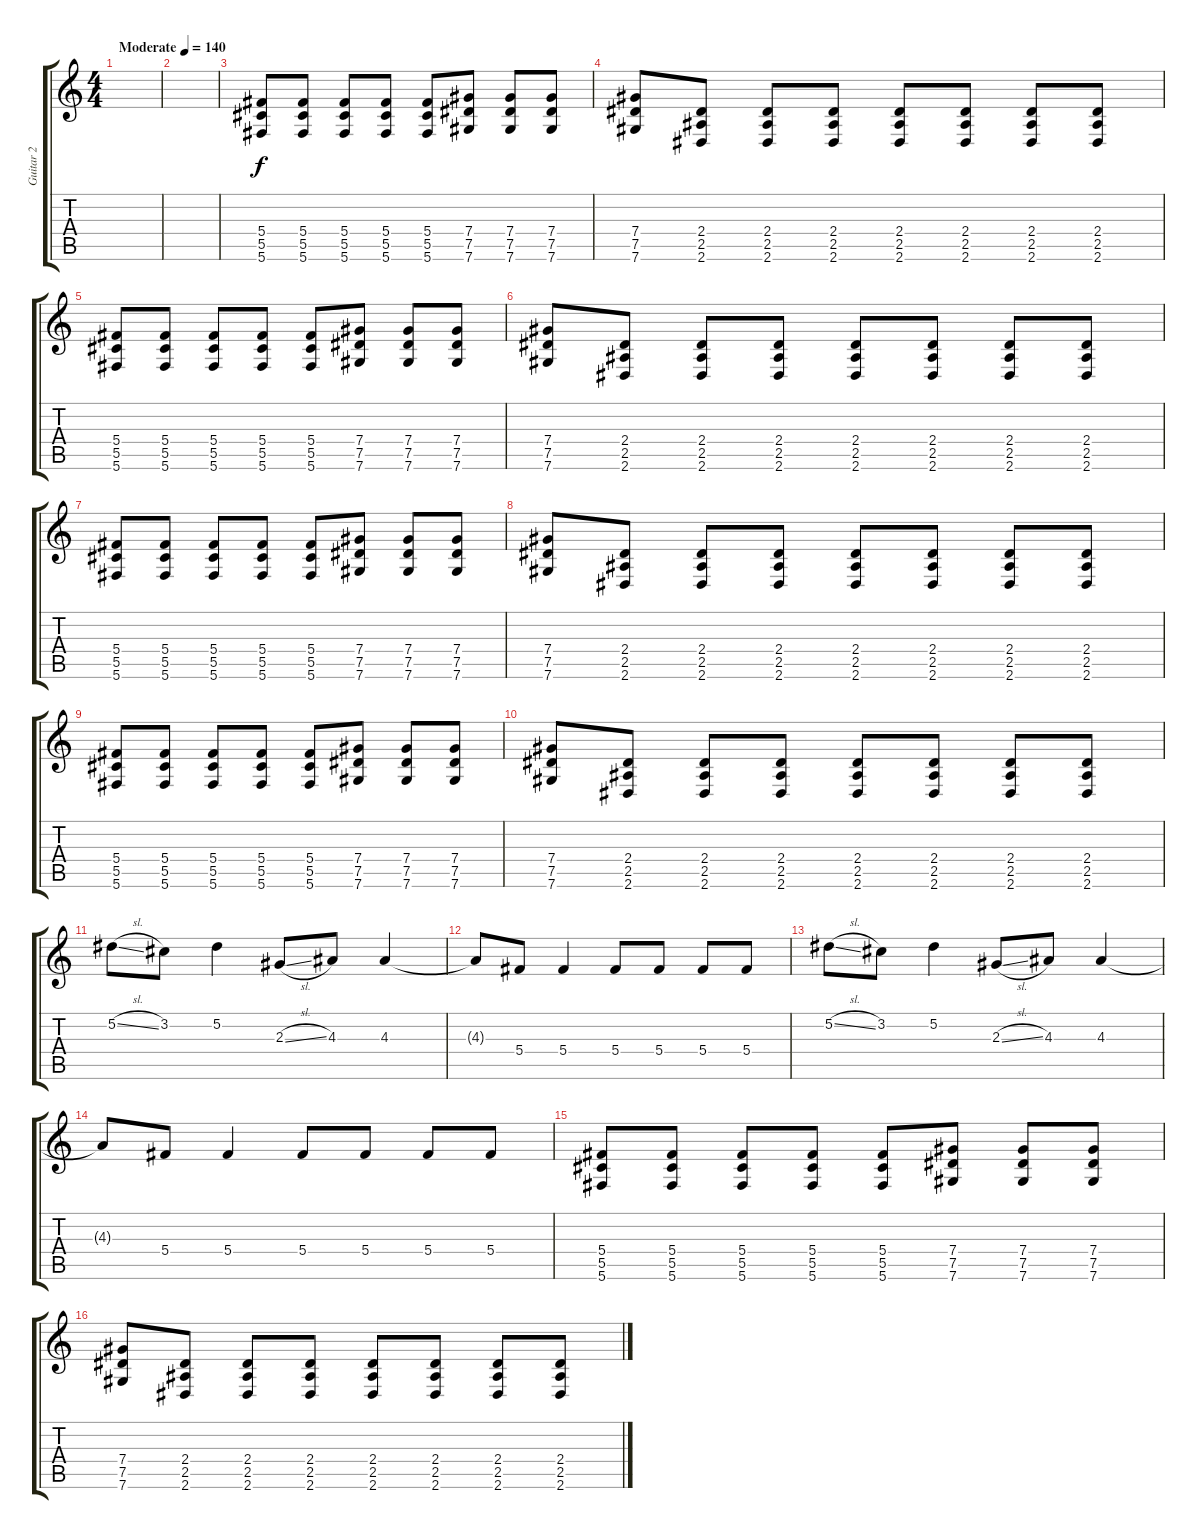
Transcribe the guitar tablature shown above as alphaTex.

\track ("Guitar 2" "Guitar 2") {instrument overdrivenguitar}
\staff {score tabs}
\tuning (Eb4 Bb3 Gb3 Db3 Ab2 Db2) {hide}
\ts (4 4)
\tempo (140 "Moderate")
\clef g2
\ks c
|
|
(5.4 5.5 5.6).8 (5.4 5.5 5.6).8 (5.4 5.5 5.6).8 (5.4 5.5 5.6).8 (5.4 5.5 5.6).8 (7.4 7.5 7.6).8 (7.4 7.5 7.6).8 (7.4 7.5 7.6).8 |
(7.4 7.5 7.6).8 (2.4 2.5 2.6).8 (2.4 2.5 2.6).8 (2.4 2.5 2.6).8 (2.4 2.5 2.6).8 (2.4 2.5 2.6).8 (2.4 2.5 2.6).8 (2.4 2.5 2.6).8 |
(5.4 5.5 5.6).8 (5.4 5.5 5.6).8 (5.4 5.5 5.6).8 (5.4 5.5 5.6).8 (5.4 5.5 5.6).8 (7.4 7.5 7.6).8 (7.4 7.5 7.6).8 (7.4 7.5 7.6).8 |
(7.4 7.5 7.6).8 (2.4 2.5 2.6).8 (2.4 2.5 2.6).8 (2.4 2.5 2.6).8 (2.4 2.5 2.6).8 (2.4 2.5 2.6).8 (2.4 2.5 2.6).8 (2.4 2.5 2.6).8 |
(5.4 5.5 5.6).8 (5.4 5.5 5.6).8 (5.4 5.5 5.6).8 (5.4 5.5 5.6).8 (5.4 5.5 5.6).8 (7.4 7.5 7.6).8 (7.4 7.5 7.6).8 (7.4 7.5 7.6).8 |
(7.4 7.5 7.6).8 (2.4 2.5 2.6).8 (2.4 2.5 2.6).8 (2.4 2.5 2.6).8 (2.4 2.5 2.6).8 (2.4 2.5 2.6).8 (2.4 2.5 2.6).8 (2.4 2.5 2.6).8 |
(5.4 5.5 5.6).8 (5.4 5.5 5.6).8 (5.4 5.5 5.6).8 (5.4 5.5 5.6).8 (5.4 5.5 5.6).8 (7.4 7.5 7.6).8 (7.4 7.5 7.6).8 (7.4 7.5 7.6).8 |
(7.4 7.5 7.6).8 (2.4 2.5 2.6).8 (2.4 2.5 2.6).8 (2.4 2.5 2.6).8 (2.4 2.5 2.6).8 (2.4 2.5 2.6).8 (2.4 2.5 2.6).8 (2.4 2.5 2.6).8 |
5.2{sl}.8 3.2.8 5.2.4 2.3{sl}.8 4.3.8 4.3.4 |
4.3{t}.8 5.4.8 5.4.4 5.4.8 5.4.8 5.4.8 5.4.8 |
5.2{sl}.8 3.2.8 5.2.4 2.3{sl}.8 4.3.8 4.3.4 |
4.3{t}.8 5.4.8 5.4.4 5.4.8 5.4.8 5.4.8 5.4.8 |
(5.4 5.5 5.6).8 (5.4 5.5 5.6).8 (5.4 5.5 5.6).8 (5.4 5.5 5.6).8 (5.4 5.5 5.6).8 (7.4 7.5 7.6).8 (7.4 7.5 7.6).8 (7.4 7.5 7.6).8 |
(7.4 7.5 7.6).8 (2.4 2.5 2.6).8 (2.4 2.5 2.6).8 (2.4 2.5 2.6).8 (2.4 2.5 2.6).8 (2.4 2.5 2.6).8 (2.4 2.5 2.6).8 (2.4 2.5 2.6).8
